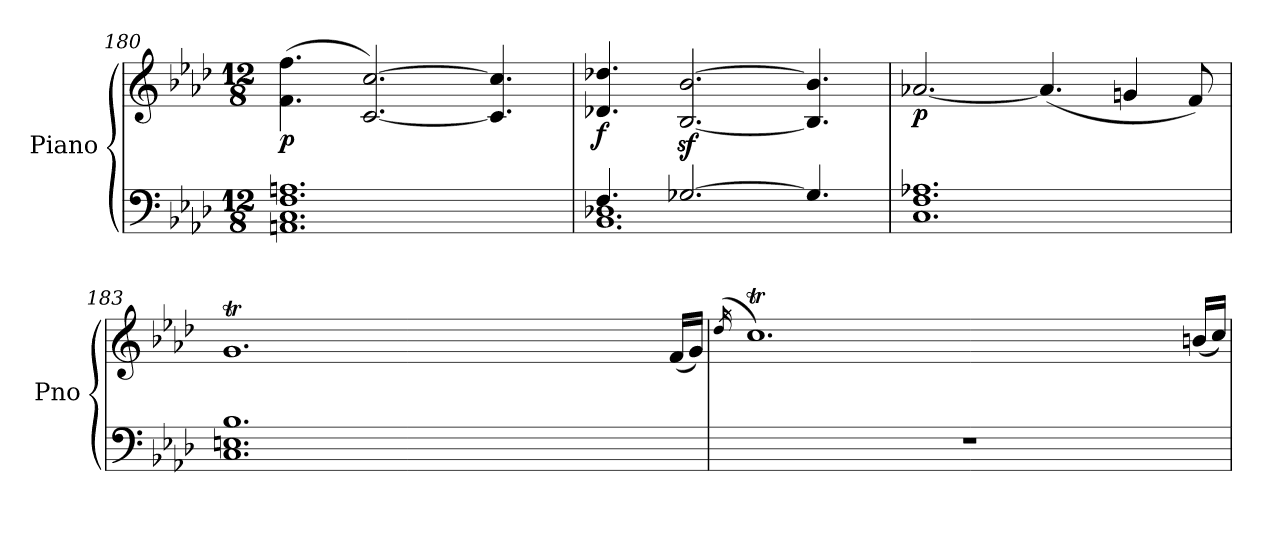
**kern	**kern	**dynam
*part1	*part1	*part1
*staff2	*staff1	*staff1/2
*I"Piano	*	*
*I'Pno	*	*
*clefF4	*clefG2	*
*k[b-e-a-d-]	*k[b-e-a-d-]	*
*A-:	*A-:	*
*M12/8	*M12/8	*
=180	=180	=180
!	!	!LO:DY:b
1.AAn 1.C 1.F 1.An	(4.f\ 4.ff\	p
.	[2.c/ [2.cc/)	.
.	4.c/] 4.cc/]	.
!!LO:PB:g=z
=181	=181	=181
*^	*	*
!	!	!	!LO:DY:b
4.F/	1.BB- 1.D-X	4.d-X/ 4.dd-X/	f
[2.G-X/	.	[2.B-/z< [2.b-/z<	.
4.G-/]	.	4.B-/] 4.b-/]	.
*v	*v	*	*
=182	=182	=182
!	!	!LO:DY:b
1.C 1.F 1.A-X	[2.a-X/	p
.	(4.a-/]	.
.	4gn/	.
.	8f/)	.
=183	=183	=183
*	*^	*
1.C 1.En 1.B-	1.gt	16gyy	.
.	.	16f#Xyy	.
.	.	16a-yy	.
.	.	16gyy	.
.	.	16a-yy	.
.	.	16gyy	.
.	.	16a-yy	.
.	.	16gyy	.
.	.	16a-yy	.
.	.	16gyy	.
.	.	16a-yy	.
.	.	16gyy	.
.	.	16a-yy	.
.	.	16gyy	.
.	.	16a-yy	.
.	.	16gyy	.
.	.	16a-yy	.
.	.	16gyy	.
.	.	16a-yy	.
.	.	16gyy	.
.	.	16a-yy	.
.	.	16gyy	.
.	.	(16f#/LL	.
.	.	16g/JJ)	.
=184	=184	=184	=184
.	(16qdd-/	.	.
1.r	1.cct)	16dd-yy	.
.	.	16ccyy	.
.	.	16dd-yy	.
.	.	16ccyy	.
.	.	16dd-yy	.
.	.	16ccyy	.
.	.	16dd-yy	.
.	.	16ccyy	.
.	.	16dd-yy	.
.	.	16ccyy	.
.	.	16dd-yy	.
.	.	16ccyy	.
.	.	16dd-yy	.
.	.	16ccyy	.
.	.	16dd-yy	.
.	.	16ccyy	.
.	.	16dd-yy	.
.	.	16ccyy	.
.	.	16dd-yy	.
.	.	16ccyy	.
.	.	16dd-yy	.
.	.	16ccyy	.
.	.	(16bn/LL	.
.	.	16cc/JJ)	.
*	*v	*v	*
=	=	=
*-	*-	*-
